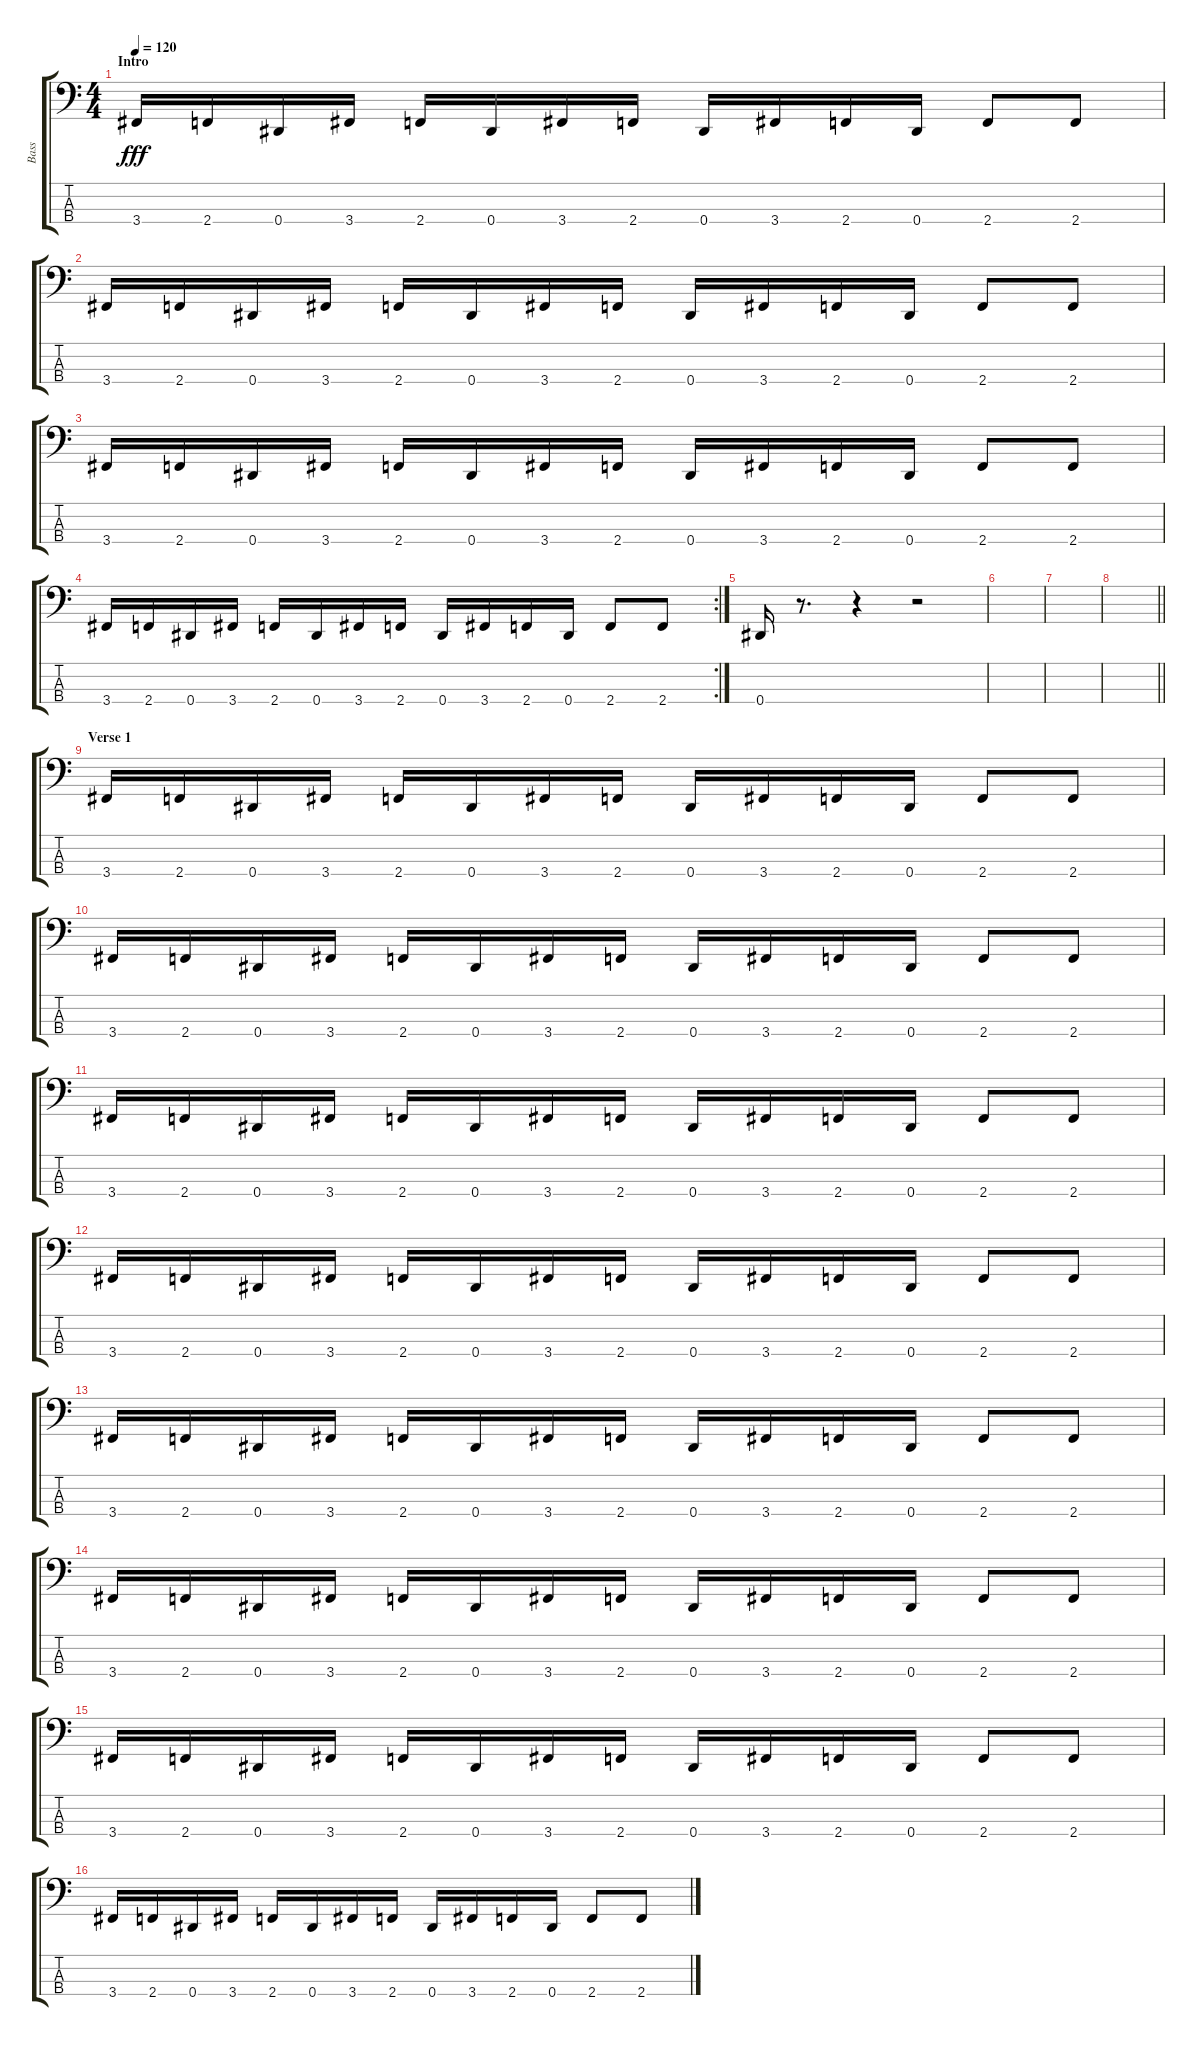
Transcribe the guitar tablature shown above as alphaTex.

\track ("Bass" "Bass") {instrument electricbassfinger}
\staff {score tabs}
\tuning (Gb2 Db2 Ab1 Eb1) {hide}
\ts (4 4)
\section ("" "Intro")
\tempo 120
\clef f4
\ks c
3.4.16{dy fff instrument electricbassfinger} 2.4.16 0.4.16 3.4.16 2.4.16 0.4.16 3.4.16 2.4.16 0.4.16 3.4.16 2.4.16 0.4.16 2.4.8 2.4.8 |
3.4.16 2.4.16 0.4.16 3.4.16 2.4.16 0.4.16 3.4.16 2.4.16 0.4.16 3.4.16 2.4.16 0.4.16 2.4.8 2.4.8 |
3.4.16 2.4.16 0.4.16 3.4.16 2.4.16 0.4.16 3.4.16 2.4.16 0.4.16 3.4.16 2.4.16 0.4.16 2.4.8 2.4.8 |
\rc 2
3.4.16 2.4.16 0.4.16 3.4.16 2.4.16 0.4.16 3.4.16 2.4.16 0.4.16 3.4.16 2.4.16 0.4.16 2.4.8 2.4.8 |
0.4.16 r.8{d} r.4 r.2 |
|
|
\barLineRight lightlight
|
\section ("" "Verse 1")
3.4.16 2.4.16 0.4.16 3.4.16 2.4.16 0.4.16 3.4.16 2.4.16 0.4.16 3.4.16 2.4.16 0.4.16 2.4.8 2.4.8 |
3.4.16 2.4.16 0.4.16 3.4.16 2.4.16 0.4.16 3.4.16 2.4.16 0.4.16 3.4.16 2.4.16 0.4.16 2.4.8 2.4.8 |
3.4.16 2.4.16 0.4.16 3.4.16 2.4.16 0.4.16 3.4.16 2.4.16 0.4.16 3.4.16 2.4.16 0.4.16 2.4.8 2.4.8 |
3.4.16 2.4.16 0.4.16 3.4.16 2.4.16 0.4.16 3.4.16 2.4.16 0.4.16 3.4.16 2.4.16 0.4.16 2.4.8 2.4.8 |
3.4.16 2.4.16 0.4.16 3.4.16 2.4.16 0.4.16 3.4.16 2.4.16 0.4.16 3.4.16 2.4.16 0.4.16 2.4.8 2.4.8 |
3.4.16 2.4.16 0.4.16 3.4.16 2.4.16 0.4.16 3.4.16 2.4.16 0.4.16 3.4.16 2.4.16 0.4.16 2.4.8 2.4.8 |
3.4.16 2.4.16 0.4.16 3.4.16 2.4.16 0.4.16 3.4.16 2.4.16 0.4.16 3.4.16 2.4.16 0.4.16 2.4.8 2.4.8 |
3.4.16 2.4.16 0.4.16 3.4.16 2.4.16 0.4.16 3.4.16 2.4.16 0.4.16 3.4.16 2.4.16 0.4.16 2.4.8 2.4.8
